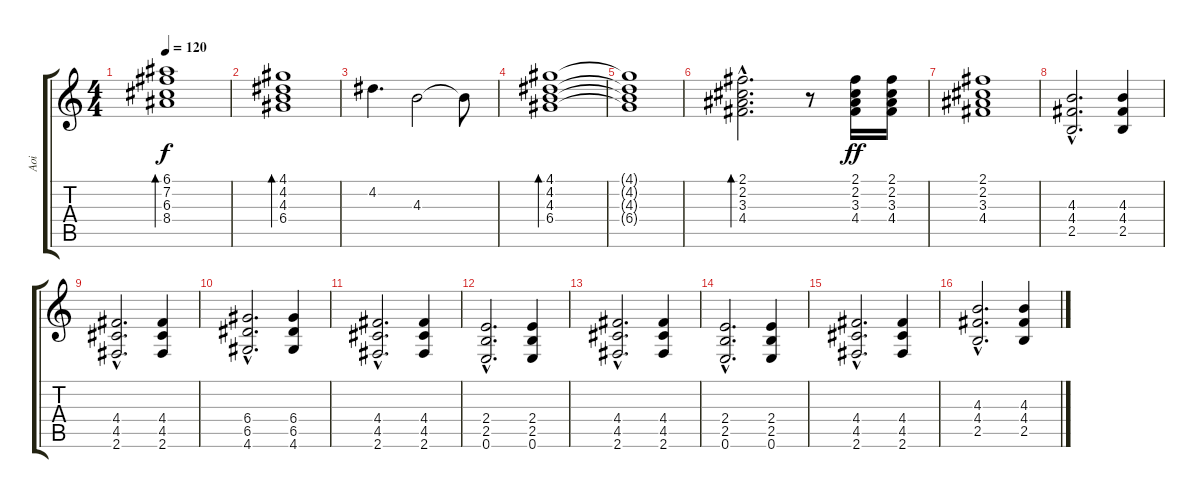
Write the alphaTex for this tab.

\track ("Aoi" "Aoi") {instrument electricguitarclean}
\staff {score tabs}
\tuning (E4 B3 G3 D3 A2 E2) {hide}
\ts (4 4)
\tempo 120
\clef g2
\ks c
(6.1 7.2 6.3 8.4).1{bd 240 dy f} |
(4.1 4.2 4.3 6.4).1{bd 240} |
4.2.4{d} 4.3.2 4.3{t}.8 |
(4.1 4.2 4.3 6.4).1{bd 240} |
(4.1{t} 4.2{t} 4.3{t} 6.4{t}).1 |
(2.1{hac} 2.2{hac} 3.3{hac} 4.4{hac}).2{d bd 240} r.8 (2.1 2.2 3.3 4.4).16{dy ff} (2.1 2.2 3.3 4.4).16 |
(2.1 2.2 3.3 4.4).1 |
(4.3{hac} 4.4{hac} 2.5{hac}).2{d instrument distortionguitar} (4.3 4.4 2.5).4 |
(4.4{hac} 4.5{hac} 2.6{hac}).2{d} (4.4 4.5 2.6).4 |
(6.4{hac} 6.5{hac} 4.6{hac}).2{d} (6.4 6.5 4.6).4 |
(4.4{hac} 4.5{hac} 2.6{hac}).2{d} (4.4 4.5 2.6).4 |
(2.4{hac} 2.5{hac} 0.6{hac}).2{d} (2.4 2.5 0.6).4 |
(4.4{hac} 4.5{hac} 2.6{hac}).2{d} (4.4 4.5 2.6).4 |
(2.4{hac} 2.5{hac} 0.6{hac}).2{d} (2.4 2.5 0.6).4 |
(4.4{hac} 4.5{hac} 2.6{hac}).2{d} (4.4 4.5 2.6).4 |
(4.3{hac} 4.4{hac} 2.5{hac}).2{d} (4.3 4.4 2.5).4
